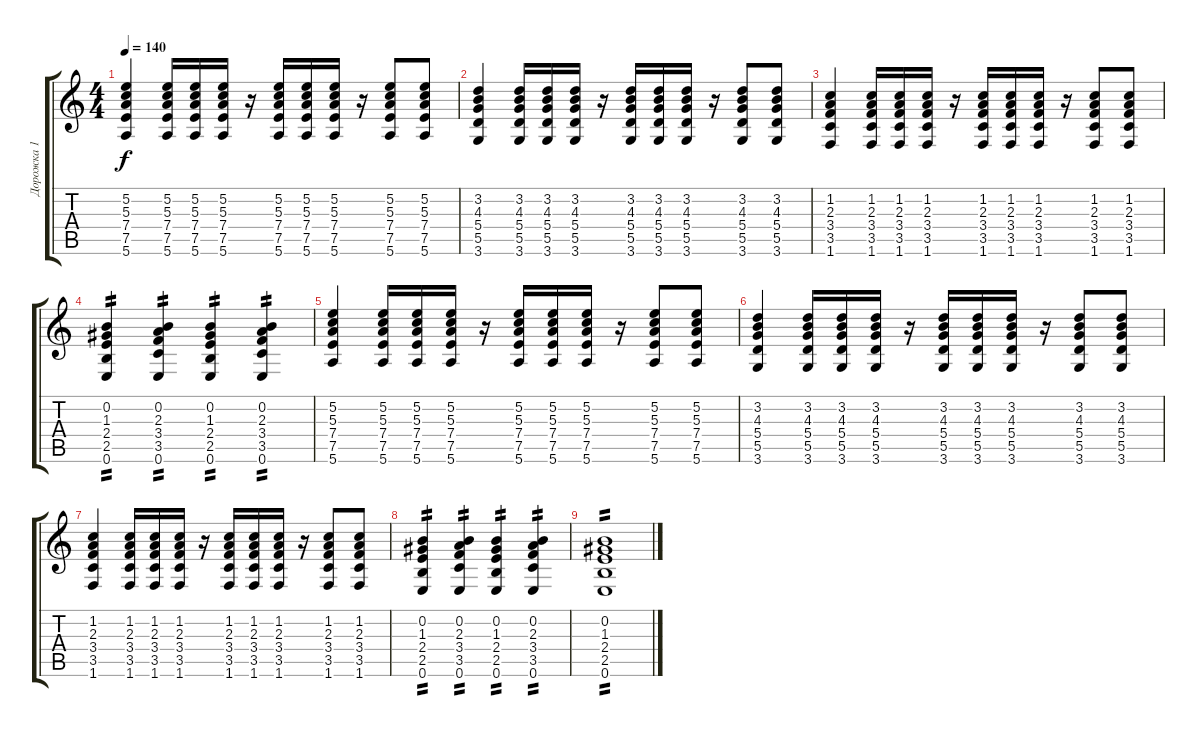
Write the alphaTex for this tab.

\track ("Дорожка 1" "Дорожка 1") {instrument acousticguitarsteel}
\staff {score tabs}
\tuning (E4 B3 G3 D3 A2 E2) {hide}
\ts (4 4)
\tempo 140
\clef g2
\ks c
(5.2 5.3 7.4 7.5 5.6).4{dy f} (5.2 5.3 7.4 7.5 5.6).16 (5.2 5.3 7.4 7.5 5.6).16 (5.2 5.3 7.4 7.5 5.6).16 r.16 (5.2 5.3 7.4 7.5 5.6).16 (5.2 5.3 7.4 7.5 5.6).16 (5.2 5.3 7.4 7.5 5.6).16 r.16 (5.2 5.3 7.4 7.5 5.6).8 (5.2 5.3 7.4 7.5 5.6).8 |
(3.2 4.3 5.4 5.5 3.6).4 (3.2 4.3 5.4 5.5 3.6).16 (3.2 4.3 5.4 5.5 3.6).16 (3.2 4.3 5.4 5.5 3.6).16 r.16 (3.2 4.3 5.4 5.5 3.6).16 (3.2 4.3 5.4 5.5 3.6).16 (3.2 4.3 5.4 5.5 3.6).16 r.16 (3.2 4.3 5.4 5.5 3.6).8 (3.2 4.3 5.4 5.5 3.6).8 |
(1.2 2.3 3.4 3.5 1.6).4 (1.2 2.3 3.4 3.5 1.6).16 (1.2 2.3 3.4 3.5 1.6).16 (1.2 2.3 3.4 3.5 1.6).16 r.16 (1.2 2.3 3.4 3.5 1.6).16 (1.2 2.3 3.4 3.5 1.6).16 (1.2 2.3 3.4 3.5 1.6).16 r.16 (1.2 2.3 3.4 3.5 1.6).8 (1.2 2.3 3.4 3.5 1.6).8 |
(0.2 1.3 2.4 2.5 0.6).4{tp 2} (0.2 2.3 3.4 3.5 0.6).4{tp 2} (0.2 1.3 2.4 2.5 0.6).4{tp 2} (0.2 2.3 3.4 3.5 0.6).4{tp 2} |
(5.2 5.3 7.4 7.5 5.6).4 (5.2 5.3 7.4 7.5 5.6).16 (5.2 5.3 7.4 7.5 5.6).16 (5.2 5.3 7.4 7.5 5.6).16 r.16 (5.2 5.3 7.4 7.5 5.6).16 (5.2 5.3 7.4 7.5 5.6).16 (5.2 5.3 7.4 7.5 5.6).16 r.16 (5.2 5.3 7.4 7.5 5.6).8 (5.2 5.3 7.4 7.5 5.6).8 |
(3.2 4.3 5.4 5.5 3.6).4 (3.2 4.3 5.4 5.5 3.6).16 (3.2 4.3 5.4 5.5 3.6).16 (3.2 4.3 5.4 5.5 3.6).16 r.16 (3.2 4.3 5.4 5.5 3.6).16 (3.2 4.3 5.4 5.5 3.6).16 (3.2 4.3 5.4 5.5 3.6).16 r.16 (3.2 4.3 5.4 5.5 3.6).8 (3.2 4.3 5.4 5.5 3.6).8 |
(1.2 2.3 3.4 3.5 1.6).4 (1.2 2.3 3.4 3.5 1.6).16 (1.2 2.3 3.4 3.5 1.6).16 (1.2 2.3 3.4 3.5 1.6).16 r.16 (1.2 2.3 3.4 3.5 1.6).16 (1.2 2.3 3.4 3.5 1.6).16 (1.2 2.3 3.4 3.5 1.6).16 r.16 (1.2 2.3 3.4 3.5 1.6).8 (1.2 2.3 3.4 3.5 1.6).8 |
(0.2 1.3 2.4 2.5 0.6).4{tp 2} (0.2 2.3 3.4 3.5 0.6).4{tp 2} (0.2 1.3 2.4 2.5 0.6).4{tp 2} (0.2 2.3 3.4 3.5 0.6).4{tp 2} |
(0.2 1.3 2.4 2.5 0.6).1{tp 2}
